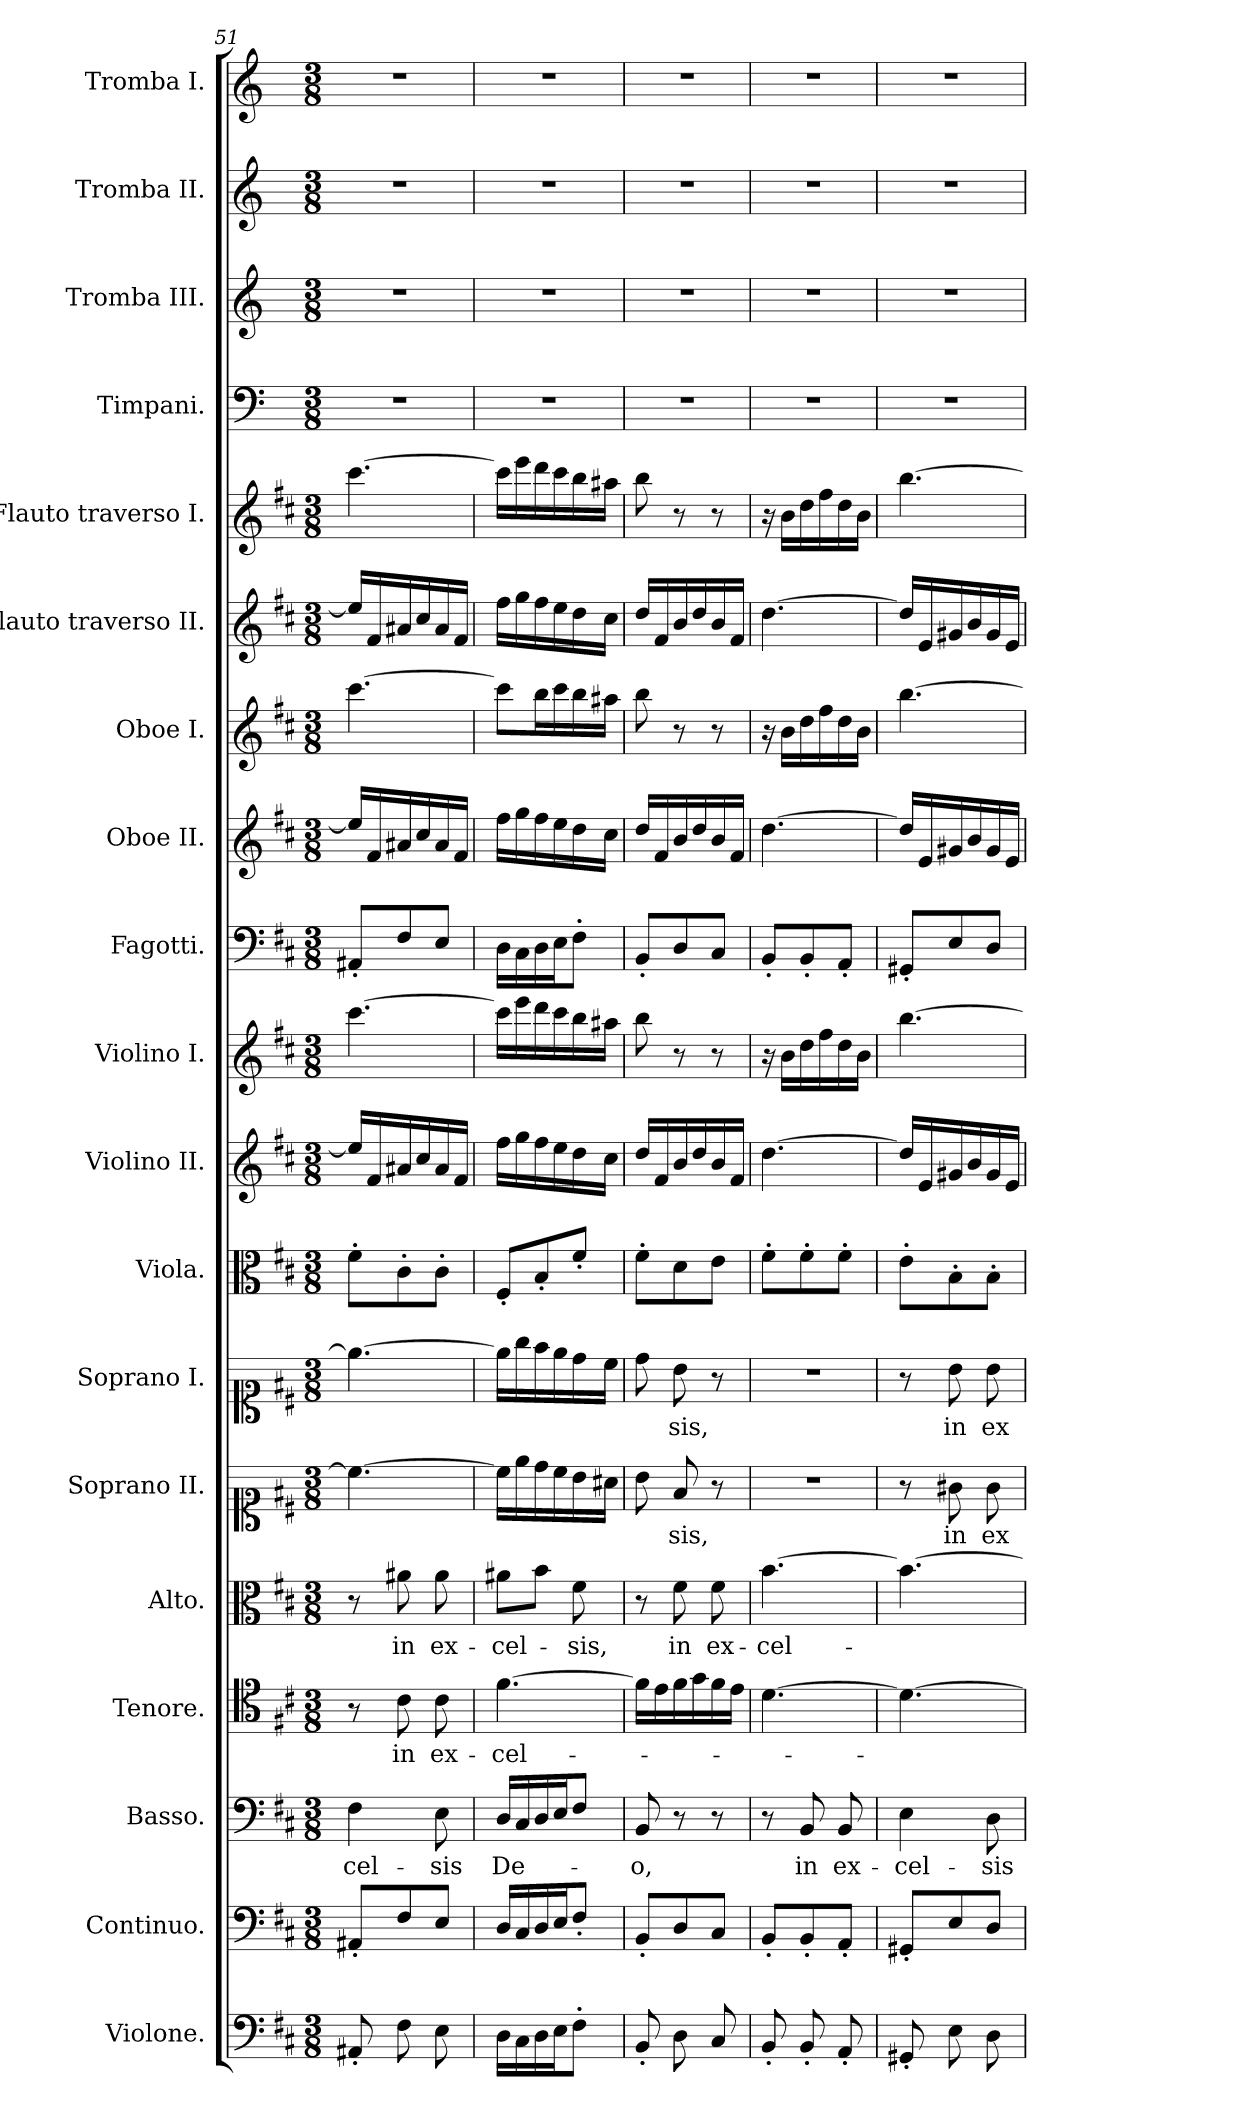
**kern	**kern	**kern	**text	**kern	**text	**kern	**text	**kern	**text	**kern	**text	**kern	**kern	**kern	**kern	**kern	**kern	**kern	**kern	**kern	**kern	**kern	**kern
*part19	*part18	*part17	*part17	*part16	*part16	*part15	*part15	*part14	*part14	*part13	*part13	*part12	*part11	*part10	*part9	*part8	*part7	*part6	*part5	*part4	*part3	*part2	*part1
*staff19	*staff18	*staff17	*staff17	*staff16	*staff16	*staff15	*staff15	*staff14	*staff14	*staff13	*staff13	*staff12	*staff11	*staff10	*staff9	*staff8	*staff7	*staff6	*staff5	*staff4	*staff3	*staff2	*staff1
*I"Violone.	*I"Continuo.	*I"Basso.	*	*I"Tenore.	*	*I"Alto.	*	*I"Soprano II.	*	*I"Soprano I.	*	*I"Viola.	*I"Violino II.	*I"Violino I.	*I"Fagotti.	*I"Oboe II.	*I"Oboe I.	*I"Flauto traverso II.	*I"Flauto traverso I.	*I"Timpani.	*I"Tromba III.	*I"Tromba II.	*I"Tromba I.
*	*	*	*	*	*	*	*	*	*	*	*	*	*	*	*	*I'Ob	*I'Ob	*I'Fl	*I'Fl	*I'Timp	*	*	*
*clefF4	*clefF4	*clefF4	*	*clefC4	*	*clefC3	*	*clefC1	*	*clefC1	*	*clefC3	*clefG2	*clefG2	*clefF4	*clefG2	*clefG2	*clefG2	*clefG2	*clefF4	*clefG2	*clefG2	*clefG2
*ITrd7c12	*	*	*	*	*	*	*	*	*	*	*	*	*	*	*	*	*	*	*	*ITrd-1c-2	*ITrd-1c-2	*ITrd-1c-2	*ITrd-1c-2
*k[f#c#]	*k[f#c#]	*k[f#c#]	*	*k[f#c#]	*	*k[f#c#]	*	*k[f#c#]	*	*k[f#c#]	*	*k[f#c#]	*k[f#c#]	*k[f#c#]	*k[f#c#]	*k[f#c#]	*k[f#c#]	*k[f#c#]	*k[f#c#]	*k[f#c#]	*k[f#c#]	*k[f#c#]	*k[f#c#]
*M3/8	*M3/8	*M3/8	*	*M3/8	*	*M3/8	*	*M3/8	*	*M3/8	*	*M3/8	*M3/8	*M3/8	*M3/8	*M3/8	*M3/8	*M3/8	*M3/8	*M3/8	*M3/8	*M3/8	*M3/8
=51	=51	=51	=51	=51	=51	=51	=51	=51	=51	=51	=51	=51	=51	=51	=51	=51	=51	=51	=51	=51	=51	=51	=51
!	!	!	!LO:LY:b	!	!	!	!	!	!	!	!	!	!	!	!	!	!	!	!	!	!	!	!
8AAA#X'/	8AA#X'/L	4F#\	-cel-	8r	.	8r	.	4.cc#\_	.	4.ee\_	.	8f#'\L	16ee/LL]	[4.ccc#\	8AA#X'/L	16ee/LL]	[4.ccc#\	16ee/LL]	[4.ccc#\	4.r	4.r	4.r	4.r
.	.	.	.	.	.	.	.	.	.	.	.	.	16f#/	.	.	16f#/	.	16f#/	.	.	.	.	.
!	!	!	!	!	!LO:LY:b	!	!LO:LY:b	!	!	!	!	!	!	!	!	!	!	!	!	!	!	!	!
8FF#\	8F#/	.	.	8c#\	in	8a#X\	in	.	.	.	.	8c#'\	16a#X/	.	8F#/	16a#X/	.	16a#X/	.	.	.	.	.
.	.	.	.	.	.	.	.	.	.	.	.	.	16cc#/	.	.	16cc#/	.	16cc#/	.	.	.	.	.
!	!	!	!LO:LY:b	!	!LO:LY:b	!	!LO:LY:b	!	!	!	!	!	!	!	!	!	!	!	!	!	!	!	!
8EE\	8E/J	8E\	-sis	8c#\	ex-	8a#\	ex-	.	.	.	.	8c#'\J	16a#/	.	8E/J	16a#/	.	16a#/	.	.	.	.	.
.	.	.	.	.	.	.	.	.	.	.	.	.	16f#/JJ	.	.	16f#/JJ	.	16f#/JJ	.	.	.	.	.
=52	=52	=52	=52	=52	=52	=52	=52	=52	=52	=52	=52	=52	=52	=52	=52	=52	=52	=52	=52	=52	=52	=52	=52
!	!	!	!LO:LY:b	!	!LO:LY:b	!	!LO:LY:b	!	!	!	!	!	!	!	!	!	!	!	!	!	!	!	!
16DD\LL	16D/LL	16D/LL	De-	[4.f#\	-cel-	8a#X\L	-cel-	16cc#\LL]	.	16ee\LL]	.	8F#'/L	16ff#\LL	16ccc#\LL]	16D\LL	16ff#\LL	8ccc#\L]	16ff#\LL	16ccc#\LL]	4.r	4.r	4.r	4.r
16CC#/	16C#/	16C#/	.	.	.	.	.	16ee\	.	16gg\	.	.	16gg\	16eee\	16C#\	16gg\	.	16gg\	16eee\	.	.	.	.
16DD\	16D/	16D/	.	.	.	8b\J	.	16dd\	.	16ff#\	.	8B'/	16ff#\	16ddd\	16D\	16ff#\	16bb\L	16ff#\	16ddd\	.	.	.	.
16EE\J	16E/J	16E/J	.	.	.	.	.	16cc#\	.	16ee\	.	.	16ee\	16ccc#\	16E\J	16ee\	16ccc#\	16ee\	16ccc#\	.	.	.	.
!	!	!	!	!	!	!	!LO:LY:b	!	!	!	!	!	!	!	!	!	!	!	!	!	!	!	!
8FF#'\J	8F#'/J	8F#/J	.	.	.	8f#\	-sis,	16b\	.	16dd\	.	8f#'/J	16dd\	16bb\	8F#'\J	16dd\	16bb\	16dd\	16bb\	.	.	.	.
.	.	.	.	.	.	.	.	16a#X\JJ	.	16cc#\JJ	.	.	16cc#\JJ	16aa#X\JJ	.	16cc#\JJ	16aa#X\JJ	16cc#\JJ	16aa#X\JJ	.	.	.	.
!!LO:PB:g=z
=53	=53	=53	=53	=53	=53	=53	=53	=53	=53	=53	=53	=53	=53	=53	=53	=53	=53	=53	=53	=53	=53	=53	=53
!	!	!	!LO:LY:b	!	!	!	!	!	!	!	!	!	!	!	!	!	!	!	!	!	!	!	!
8BBB'/	8BB'/L	8BB/	o,	16f#\LL]	.	8r	.	8b\	.	8dd\	.	8f#'\L	16dd/LL	8bb\	8BB'/L	16dd/LL	8bb\	16dd/LL	8bb\	4.r	4.r	4.r	4.r
.	.	.	.	16e\	.	.	.	.	.	.	.	.	16f#/	.	.	16f#/	.	16f#/	.	.	.	.	.
!	!	!	!	!	!	!	!LO:LY:b	!	!LO:LY:b	!	!LO:LY:b	!	!	!	!	!	!	!	!	!	!	!	!
8DD\	8D/	8r	.	16f#\	.	8f#\	in	8f#/	sis,	8b\	sis,	8d\	16b/	8r	8D/	16b/	8r	16b/	8r	.	.	.	.
.	.	.	.	16g\	.	.	.	.	.	.	.	.	16dd/	.	.	16dd/	.	16dd/	.	.	.	.	.
!	!	!	!	!	!	!	!LO:LY:b	!	!	!	!	!	!	!	!	!	!	!	!	!	!	!	!
8CC#/	8C#/J	8r	.	16f#\	.	8f#\	ex-	8r	.	8r	.	8e\J	16b/	8r	8C#/J	16b/	8r	16b/	8r	.	.	.	.
.	.	.	.	16e\JJ	.	.	.	.	.	.	.	.	16f#/JJ	.	.	16f#/JJ	.	16f#/JJ	.	.	.	.	.
=54	=54	=54	=54	=54	=54	=54	=54	=54	=54	=54	=54	=54	=54	=54	=54	=54	=54	=54	=54	=54	=54	=54	=54
!	!	!	!	!	!	!	!LO:LY:b	!	!	!	!	!	!	!	!	!	!	!	!	!	!	!	!
8BBB'/	8BB'/L	8r	.	[4.d\	.	[4.b\	-cel-	4.r	.	4.r	.	8f#'\L	[4.dd\	16r	8BB'/L	[4.dd\	16r	[4.dd\	16r	4.r	4.r	4.r	4.r
.	.	.	.	.	.	.	.	.	.	.	.	.	.	16b\LL	.	.	16b\LL	.	16b\LL	.	.	.	.
!	!	!	!LO:LY:b	!	!	!	!	!	!	!	!	!	!	!	!	!	!	!	!	!	!	!	!
8BBB'/	8BB'/	8BB/	in	.	.	.	.	.	.	.	.	8f#'\	.	16dd\	8BB'/	.	16dd\	.	16dd\	.	.	.	.
.	.	.	.	.	.	.	.	.	.	.	.	.	.	16ff#\	.	.	16ff#\	.	16ff#\	.	.	.	.
!	!	!	!LO:LY:b	!	!	!	!	!	!	!	!	!	!	!	!	!	!	!	!	!	!	!	!
8AAA'/	8AA'/J	8BB/	ex-	.	.	.	.	.	.	.	.	8f#'\J	.	16dd\	8AA'/J	.	16dd\	.	16dd\	.	.	.	.
.	.	.	.	.	.	.	.	.	.	.	.	.	.	16b\JJ	.	.	16b\JJ	.	16b\JJ	.	.	.	.
=55	=55	=55	=55	=55	=55	=55	=55	=55	=55	=55	=55	=55	=55	=55	=55	=55	=55	=55	=55	=55	=55	=55	=55
!	!	!	!LO:LY:b	!	!	!	!	!	!	!	!	!	!	!	!	!	!	!	!	!	!	!	!
8GGG#X'/	8GG#X'/L	4E\	-cel-	4.d\_	.	4.b\_	.	8r	.	8r	.	8e'\L	16dd/LL]	[4.bb\	8GG#X'/L	16dd/LL]	[4.bb\	16dd/LL]	[4.bb\	4.r	4.r	4.r	4.r
.	.	.	.	.	.	.	.	.	.	.	.	.	16e/	.	.	16e/	.	16e/	.	.	.	.	.
!	!	!	!	!	!	!	!	!	!LO:LY:b	!	!LO:LY:b	!	!	!	!	!	!	!	!	!	!	!	!
8EE\	8E/	.	.	.	.	.	.	8g#X\	in	8b\	in	8B'\	16g#X/	.	8E/	16g#X/	.	16g#X/	.	.	.	.	.
.	.	.	.	.	.	.	.	.	.	.	.	.	16b/	.	.	16b/	.	16b/	.	.	.	.	.
!	!	!	!LO:LY:b	!	!	!	!	!	!LO:LY:b	!	!LO:LY:b	!	!	!	!	!	!	!	!	!	!	!	!
8DD\	8D/J	8D\	-sis	.	.	.	.	8g#\	ex-	8b\	ex-	8B'\J	16g#/	.	8D/J	16g#/	.	16g#/	.	.	.	.	.
.	.	.	.	.	.	.	.	.	.	.	.	.	16e/JJ	.	.	16e/JJ	.	16e/JJ	.	.	.	.	.
=	=	=	=	=	=	=	=	=	=	=	=	=	=	=	=	=	=	=	=	=	=	=	=
*-	*-	*-	*-	*-	*-	*-	*-	*-	*-	*-	*-	*-	*-	*-	*-	*-	*-	*-	*-	*-	*-	*-	*-
